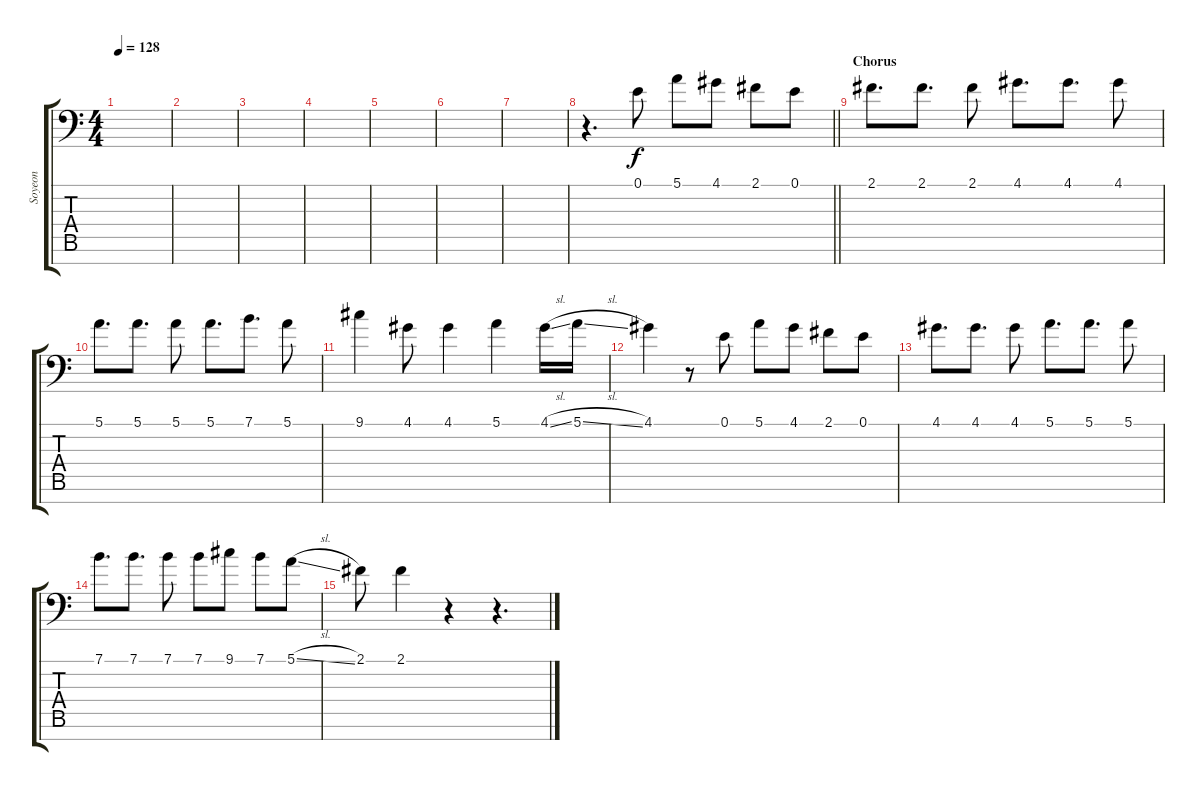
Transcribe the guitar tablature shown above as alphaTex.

\track ("Soyeon" "Soyeon") {instrument altosax}
\staff {score tabs}
\tuning (E4 B3 G3 D3 A2 E2 C-1) {hide}
\ts (4 4)
\tempo 128
\clef f4
\ks c
|
|
|
|
|
|
|
\barLineRight lightlight
r.4{d} 0.1.8 5.1.8 4.1.8 2.1.8 0.1.8 |
\section ("" "Chorus")
2.1.8{d} 2.1.8{d} 2.1.8 4.1.8{d} 4.1.8{d} 4.1.8 |
5.1.8{d} 5.1.8{d} 5.1.8 5.1.8{d} 7.1.8{d} 5.1.8 |
9.1.4 4.1.8 4.1.4 5.1.4 4.1{sl}.16 5.1{sl}.16 |
4.1.4 r.8 0.1.8 5.1.8 4.1.8 2.1.8 0.1.8 |
4.1.8{d} 4.1.8{d} 4.1.8 5.1.8{d} 5.1.8{d} 5.1.8 |
7.1.8{d} 7.1.8{d} 7.1.8 7.1.8 9.1.8 7.1.8 5.1{sl}.8 |
2.1.8 2.1.4 r.4 r.4{d}
